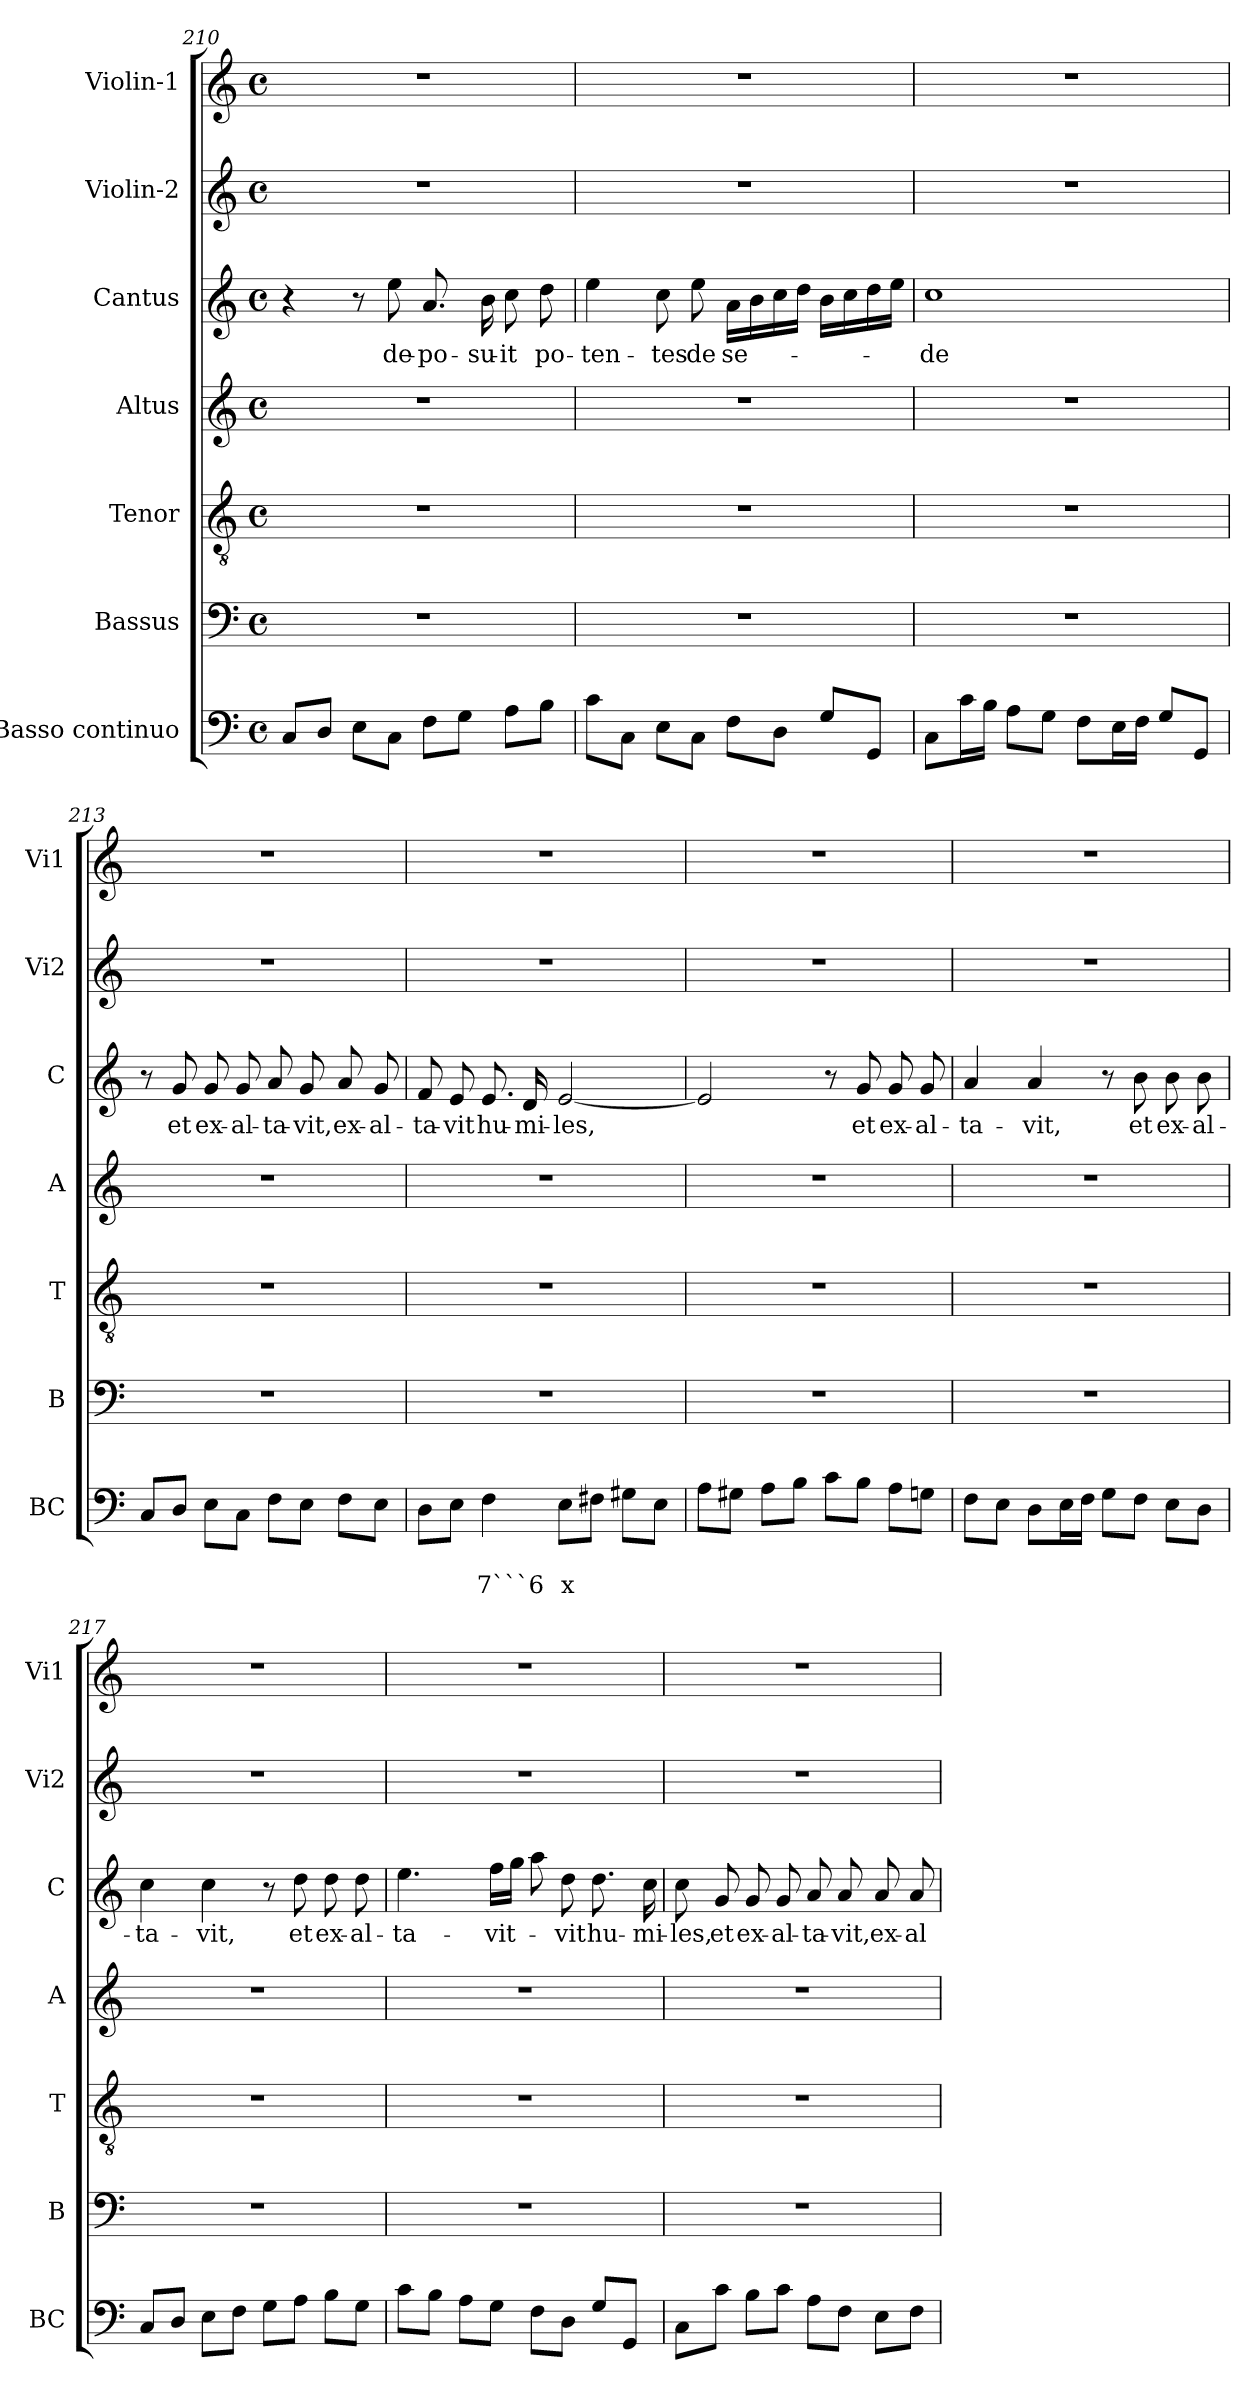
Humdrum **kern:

**kern	**text	**text	**kern	**kern	**kern	**kern	**text	**kern	**kern
*part7	*part7	*part7	*part6	*part5	*part4	*part3	*part3	*part2	*part1
*staff7	*staff7	*staff7	*staff6	*staff5	*staff4	*staff3	*staff3	*staff2	*staff1
*I"Basso continuo	*	*	*I"Bassus	*I"Tenor	*I"Altus	*I"Cantus	*	*I"Violin-2	*I"Violin-1
*I'BC	*	*	*I'B	*I'T	*I'A	*I'C	*	*I'Vi2	*I'Vi1
*clefF4	*	*	*clefF4	*clefGv2	*clefG2	*clefG2	*	*clefG2	*clefG2
*k[]	*	*	*k[]	*k[]	*k[]	*k[]	*	*k[]	*k[]
*C:	*	*	*C:	*C:	*C:	*C:	*	*C:	*C:
*M4/4	*	*	*M4/4	*M4/4	*M4/4	*M4/4	*	*M4/4	*M4/4
*met(c)	*	*	*met(c)	*met(c)	*met(c)	*met(c)	*	*met(c)	*met(c)
=210	=210	=210	=210	=210	=210	=210	=210	=210	=210
8C/L	.	.	1r	1r	1r	4r	.	1r	1r
8D/J	.	.	.	.	.	.	.	.	.
8E\L	.	.	.	.	.	8r	.	.	.
!	!	!	!	!	!	!	!LO:LY:b	!	!
8C\J	.	.	.	.	.	8ee\	de-	.	.
!	!	!	!	!	!	!	!LO:LY:b	!	!
8F\L	.	.	.	.	.	8.a/	-po-	.	.
8G\J	.	.	.	.	.	.	.	.	.
!	!	!	!	!	!	!	!LO:LY:b	!	!
.	.	.	.	.	.	16b\	-su-	.	.
!	!	!	!	!	!	!	!LO:LY:b	!	!
8A\L	.	.	.	.	.	8cc\	-it	.	.
!	!	!	!	!	!	!	!LO:LY:b	!	!
8B\J	.	.	.	.	.	8dd\	po-	.	.
=211	=211	=211	=211	=211	=211	=211	=211	=211	=211
!	!	!	!	!	!	!	!LO:LY:b	!	!
8c\L	.	.	1r	1r	1r	4ee\	-ten-	1r	1r
8C\J	.	.	.	.	.	.	.	.	.
!	!	!	!	!	!	!	!LO:LY:b	!	!
8E\L	.	.	.	.	.	8cc\	-tes	.	.
!	!	!	!	!	!	!	!LO:LY:b	!	!
8C\J	.	.	.	.	.	8ee\	de	.	.
!	!	!	!	!	!	!	!LO:LY:b	!	!
8F\L	.	.	.	.	.	16a\LL	se-	.	.
.	.	.	.	.	.	16b\	.	.	.
8D\J	.	.	.	.	.	16cc\	.	.	.
.	.	.	.	.	.	16dd\JJ	.	.	.
8G/L	.	.	.	.	.	16b\LL	.	.	.
.	.	.	.	.	.	16cc\	.	.	.
8GG/J	.	.	.	.	.	16dd\	.	.	.
.	.	.	.	.	.	16ee\JJ	.	.	.
=212	=212	=212	=212	=212	=212	=212	=212	=212	=212
!	!	!	!	!	!	!	!LO:LY:b	!	!
8C\L	.	.	1r	1r	1r	1cc	-de	1r	1r
16c\L	.	.	.	.	.	.	.	.	.
16B\JJ	.	.	.	.	.	.	.	.	.
8A\L	.	.	.	.	.	.	.	.	.
8G\J	.	.	.	.	.	.	.	.	.
8F\L	.	.	.	.	.	.	.	.	.
16E\L	.	.	.	.	.	.	.	.	.
16F\JJ	.	.	.	.	.	.	.	.	.
8G/L	.	.	.	.	.	.	.	.	.
8GG/J	.	.	.	.	.	.	.	.	.
!!LO:PB:g=z
=213	=213	=213	=213	=213	=213	=213	=213	=213	=213
8C/L	.	.	1r	1r	1r	8r	.	1r	1r
!	!	!	!	!	!	!	!LO:LY:b	!	!
8D/J	.	.	.	.	.	8g/	et	.	.
!	!	!	!	!	!	!	!LO:LY:b	!	!
8E\L	.	.	.	.	.	8g/	ex-	.	.
!	!	!	!	!	!	!	!LO:LY:b	!	!
8C\J	.	.	.	.	.	8g/	-al-	.	.
!	!	!	!	!	!	!	!LO:LY:b	!	!
8F\L	.	.	.	.	.	8a/	-ta-	.	.
!	!	!	!	!	!	!	!LO:LY:b	!	!
8E\J	.	.	.	.	.	8g/	-vit,	.	.
!	!	!	!	!	!	!	!LO:LY:b	!	!
8F\L	.	.	.	.	.	8a/	ex-	.	.
!	!	!	!	!	!	!	!LO:LY:b	!	!
8E\J	.	.	.	.	.	8g/	-al-	.	.
=214	=214	=214	=214	=214	=214	=214	=214	=214	=214
!	!	!	!	!	!	!	!LO:LY:b	!	!
8D\L	.	.	1r	1r	1r	8f/	-ta-	1r	1r
!	!	!	!	!	!	!	!LO:LY:b	!	!
8E\J	.	.	.	.	.	8e/	-vit	.	.
!	!	!LO:LY:b	!	!	!	!	!LO:LY:b	!	!
4F\	.	7```6	.	.	.	8.e/	hu-	.	.
!	!	!	!	!	!	!	!LO:LY:b	!	!
.	.	.	.	.	.	16d/	-mi-	.	.
!	!	!LO:LY:b	!	!	!	!	!LO:LY:b	!	!
8E\L	.	x	.	.	.	[2e/	-les,	.	.
8F#X\J	.	.	.	.	.	.	.	.	.
8G#X\L	.	.	.	.	.	.	.	.	.
8E\J	.	.	.	.	.	.	.	.	.
=215	=215	=215	=215	=215	=215	=215	=215	=215	=215
8A\L	.	.	1r	1r	1r	2e/]	.	1r	1r
8G#X\J	.	.	.	.	.	.	.	.	.
8A\L	.	.	.	.	.	.	.	.	.
8B\J	.	.	.	.	.	.	.	.	.
8c\L	.	.	.	.	.	8r	.	.	.
!	!	!	!	!	!	!	!LO:LY:b	!	!
8B\J	.	.	.	.	.	8g/	et	.	.
!	!	!	!	!	!	!	!LO:LY:b	!	!
8A\L	.	.	.	.	.	8g/	ex-	.	.
!	!	!	!	!	!	!	!LO:LY:b	!	!
8Gn\J	.	.	.	.	.	8g/	-al-	.	.
=216	=216	=216	=216	=216	=216	=216	=216	=216	=216
!	!	!	!	!	!	!	!LO:LY:b	!	!
8F\L	.	.	1r	1r	1r	4a/	-ta-	1r	1r
8E\J	.	.	.	.	.	.	.	.	.
!	!	!	!	!	!	!	!LO:LY:b	!	!
8D\L	.	.	.	.	.	4a/	-vit,	.	.
16E\L	.	.	.	.	.	.	.	.	.
16F\JJ	.	.	.	.	.	.	.	.	.
8G\L	.	.	.	.	.	8r	.	.	.
!	!	!	!	!	!	!	!LO:LY:b	!	!
8F\J	.	.	.	.	.	8b\	et	.	.
!	!	!	!	!	!	!	!LO:LY:b	!	!
8E\L	.	.	.	.	.	8b\	ex-	.	.
!	!	!	!	!	!	!	!LO:LY:b	!	!
8D\J	.	.	.	.	.	8b\	-al-	.	.
!!LO:LB:g=z
=217	=217	=217	=217	=217	=217	=217	=217	=217	=217
!	!	!	!	!	!	!	!LO:LY:b	!	!
8C/L	.	.	1r	1r	1r	4cc\	-ta-	1r	1r
8D/J	.	.	.	.	.	.	.	.	.
!	!	!	!	!	!	!	!LO:LY:b	!	!
8E\L	.	.	.	.	.	4cc\	-vit,	.	.
8F\J	.	.	.	.	.	.	.	.	.
8G\L	.	.	.	.	.	8r	.	.	.
!	!	!	!	!	!	!	!LO:LY:b	!	!
8A\J	.	.	.	.	.	8dd\	et	.	.
!	!	!	!	!	!	!	!LO:LY:b	!	!
8B\L	.	.	.	.	.	8dd\	ex-	.	.
!	!	!	!	!	!	!	!LO:LY:b	!	!
8G\J	.	.	.	.	.	8dd\	-al-	.	.
=218	=218	=218	=218	=218	=218	=218	=218	=218	=218
!	!	!	!	!	!	!	!LO:LY:b	!	!
8c\L	.	.	1r	1r	1r	4.ee\	-ta-	1r	1r
8B\J	.	.	.	.	.	.	.	.	.
8A\L	.	.	.	.	.	.	.	.	.
!	!	!	!	!	!	!	!LO:LY:b	!	!
8G\J	.	.	.	.	.	16ff\LL	-vit-	.	.
.	.	.	.	.	.	16gg\JJ	.	.	.
8F\L	.	.	.	.	.	8aa\	.	.	.
!	!	!	!	!	!	!	!LO:LY:b	!	!
8D\J	.	.	.	.	.	8dd\	-vit	.	.
!	!	!	!	!	!	!	!LO:LY:b	!	!
8G/L	.	.	.	.	.	8.dd\	hu-	.	.
8GG/J	.	.	.	.	.	.	.	.	.
!	!	!	!	!	!	!	!LO:LY:b	!	!
.	.	.	.	.	.	16cc\	-mi-	.	.
=219	=219	=219	=219	=219	=219	=219	=219	=219	=219
!	!	!	!	!	!	!	!LO:LY:b	!	!
8C\L	.	.	1r	1r	1r	8cc\	-les,	1r	1r
!	!	!	!	!	!	!	!LO:LY:b	!	!
8c\J	.	.	.	.	.	8g/	et	.	.
!	!	!	!	!	!	!	!LO:LY:b	!	!
8B\L	.	.	.	.	.	8g/	ex-	.	.
!	!	!	!	!	!	!	!LO:LY:b	!	!
8c\J	.	.	.	.	.	8g/	-al-	.	.
!	!	!	!	!	!	!	!LO:LY:b	!	!
8A\L	.	.	.	.	.	8a/	-ta-	.	.
!	!	!	!	!	!	!	!LO:LY:b	!	!
8F\J	.	.	.	.	.	8a/	-vit,	.	.
!	!	!	!	!	!	!	!LO:LY:b	!	!
8E\L	.	.	.	.	.	8a/	ex-	.	.
!	!	!	!	!	!	!	!LO:LY:b	!	!
8F\J	.	.	.	.	.	8a/	-al-	.	.
=	=	=	=	=	=	=	=	=	=
*-	*-	*-	*-	*-	*-	*-	*-	*-	*-
